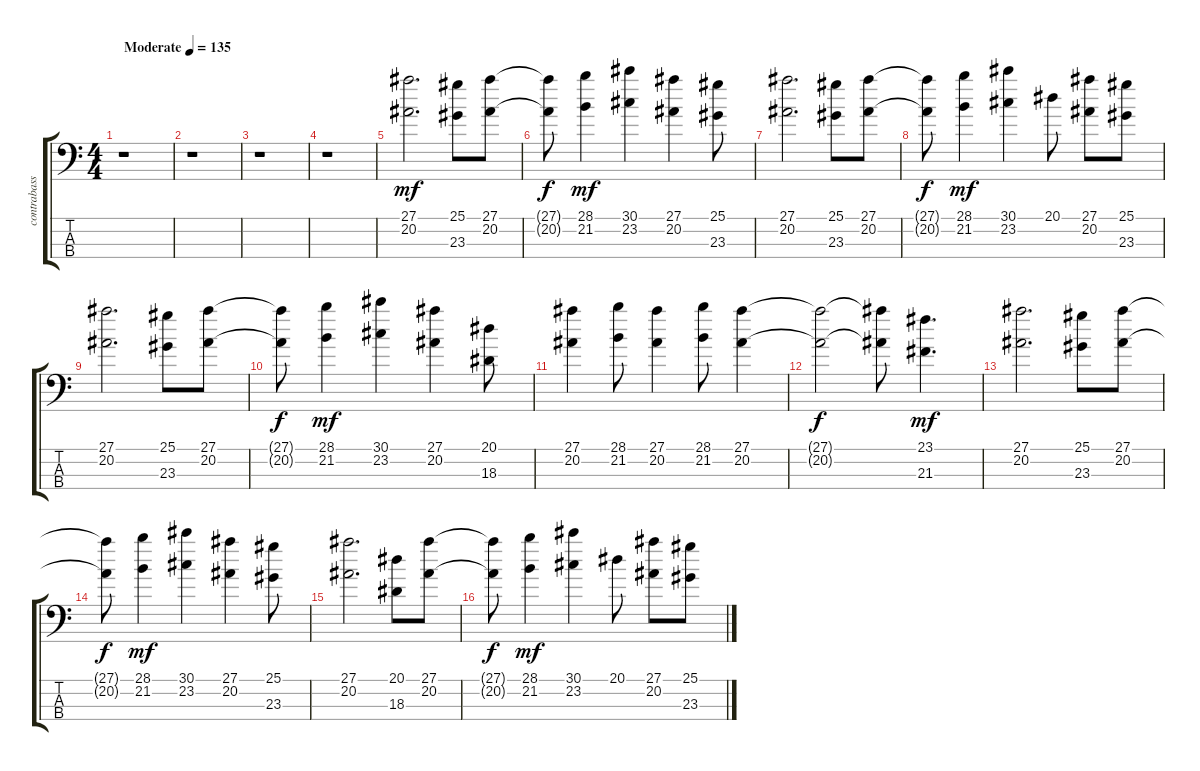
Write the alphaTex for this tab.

\track ("contrabass" "contrabass") {instrument contrabass}
\staff {score tabs}
\tuning (G2 D2 A1 E1) {hide}
\ts (4 4)
\tempo (135 "Moderate")
\clef f4
\ks c
r.1{dy mf instrument contrabass} |
r.1 |
r.1 |
r.1 |
(27.1 20.2).2{d} (25.1 23.3).8 (27.1 20.2).8 |
(27.1{t} 20.2{t}).8{dy f} (28.1 21.2).4{dy mf} (30.1 23.2).4 (27.1 20.2).4 (25.1 23.3).8 |
(27.1 20.2).2{d} (25.1 23.3).8 (27.1 20.2).8 |
(27.1{t} 20.2{t}).8{dy f} (28.1 21.2).4{dy mf} (30.1 23.2).4 20.1.8 (27.1 20.2).8 (25.1 23.3).8 |
(27.1 20.2).2{d} (25.1 23.3).8 (27.1 20.2).8 |
(27.1{t} 20.2{t}).8{dy f} (28.1 21.2).4{dy mf} (30.1 23.2).4 (27.1 20.2).4 (20.1 18.3).8 |
(27.1 20.2).4 (28.1 21.2).8 (27.1 20.2).4 (28.1 21.2).8 (27.1 20.2).4 |
(27.1{t} 20.2{t}).2{dy f} (27.1{t} 20.2{t}).8 (23.1 21.3).4{d dy mf} |
(27.1 20.2).2{d} (25.1 23.3).8 (27.1 20.2).8 |
(27.1{t} 20.2{t}).8{dy f} (28.1 21.2).4{dy mf} (30.1 23.2).4 (27.1 20.2).4 (25.1 23.3).8 |
(27.1 20.2).2{d} (20.1 18.3).8 (27.1 20.2).8 |
(27.1{t} 20.2{t}).8{dy f} (28.1 21.2).4{dy mf} (30.1 23.2).4 20.1.8 (27.1 20.2).8 (25.1 23.3).8
